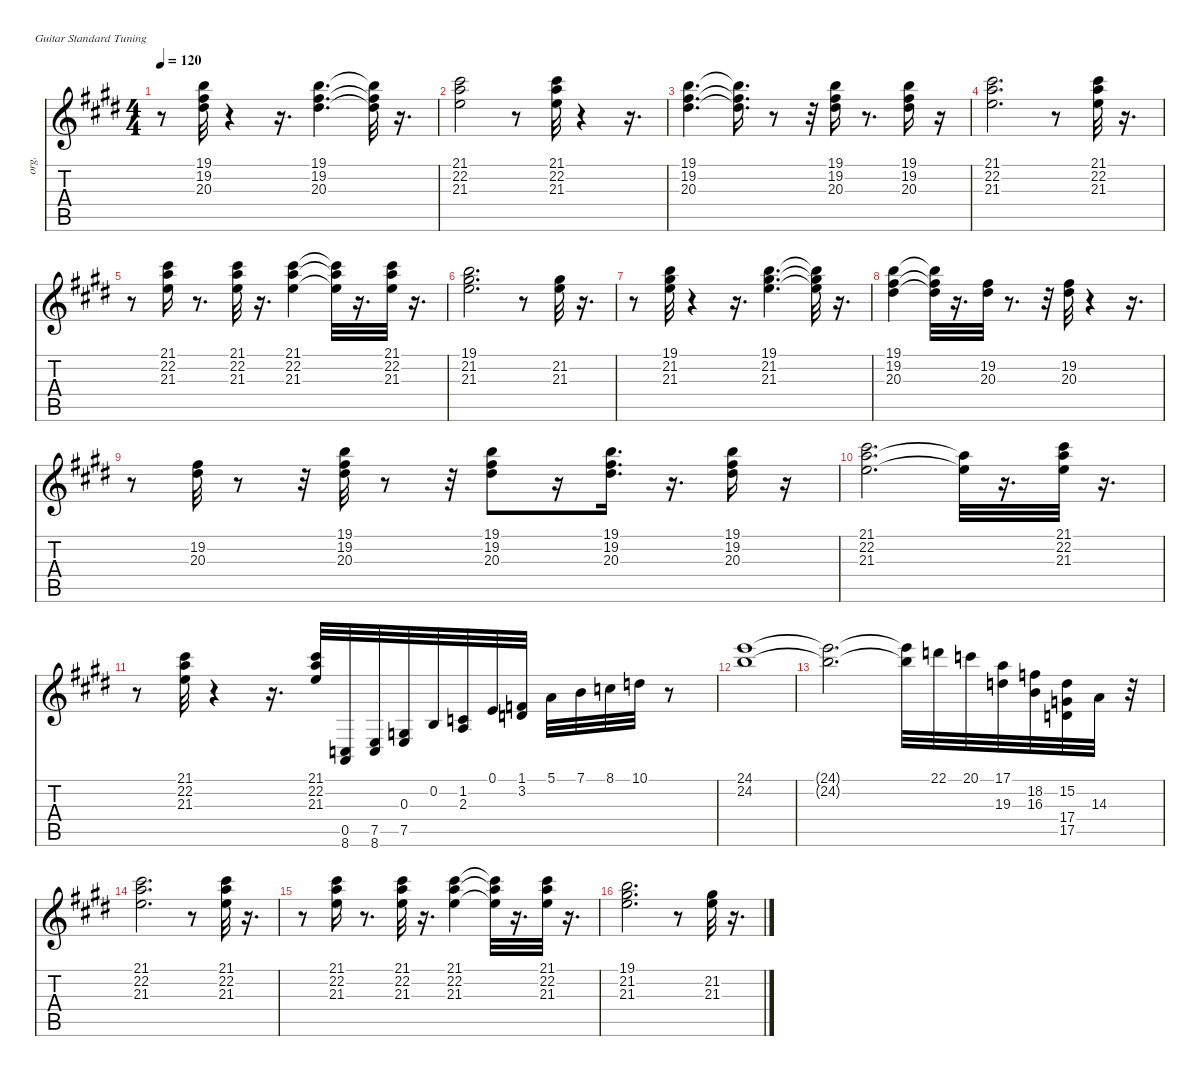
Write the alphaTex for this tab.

\defaultSystemsLayout 4
\hideDynamics
\bracketExtendMode nobrackets
\track ("Keyboard2" "org.") {instrument rockorgan}
\staff {score tabs}
\tuning (E4 B3 G3 D3 A2 E2)
\ts (4 4)
\tempo 120
\clef g2
\ks e
r.8{dy mf beam Down} (19.1{acc forcenatural} 19.2{acc #} 20.3{acc #}).32{beam Down} r.4{beam Down} r.16{d beam Down} (19.1{acc forcenatural} 19.2{acc #} 20.3{acc #}).4{d beam Down} (19.1{t acc forcenatural} 19.2{t acc #} 20.3{t acc #}).32{dy f beam Down} r.16{d beam Down} |
(21.1{acc #} 22.2{acc forcenatural} 21.3{acc forcenatural}).2{dy mf beam Down} r.8{beam Down} (21.1{acc #} 22.2{acc forcenatural} 21.3{acc forcenatural}).32{beam Down} r.4{beam Down} r.16{d beam Down} |
(19.1{acc forcenatural} 19.2{acc #} 20.3{acc #}).4{d beam Down} (19.1{t acc forcenatural} 19.2{t acc #} 20.3{t acc #}).16{d dy f beam Down} r.8{beam Down} r.32{beam Down} (19.1{acc forcenatural} 19.2{acc #} 20.3{acc #}).16{dy mf beam Down} r.8{d beam Down} (19.1{acc forcenatural} 19.2{acc #} 20.3{acc #}).16{beam Down} r.16{beam Down} |
(21.1{acc #} 22.2{acc forcenatural} 21.3{acc forcenatural}).2{d beam Down} r.8{beam Down} (21.1{acc #} 22.2{acc forcenatural} 21.3{acc forcenatural}).32{beam Down} r.16{d beam Down} |
r.8{beam Down} (21.1{acc #} 22.2{acc forcenatural} 21.3{acc forcenatural}).16{beam Down} r.8{d beam Down} (21.1{acc #} 22.2{acc forcenatural} 21.3{acc forcenatural}).32{beam Down} r.16{d beam Down} (21.1{acc #} 22.2{acc forcenatural} 21.3{acc forcenatural}).4{beam Down} (21.1{t acc #} 22.2{t acc forcenatural} 21.3{t acc forcenatural}).32{dy f beam Down} r.16{d beam Down} (21.1{acc #} 22.2{acc forcenatural} 21.3{acc forcenatural}).32{dy mf beam Down} r.16{d beam Down} |
(19.1{acc forcenatural} 21.2{acc #} 21.3{acc forcenatural}).2{d beam Down} r.8{beam Down} (21.2{acc #} 21.3{acc forcenatural}).32{beam Down} r.16{d beam Down} |
r.8{beam Down} (19.1{acc forcenatural} 21.2{acc #} 21.3{acc forcenatural}).32{beam Down} r.4{beam Down} r.16{d beam Down} (19.1{acc forcenatural} 21.2{acc #} 21.3{acc forcenatural}).4{d beam Down} (19.1{t acc forcenatural} 21.2{t acc #} 21.3{t acc forcenatural}).32{dy f beam Down} r.16{d beam Down} |
(19.1{acc forcenatural} 19.2{acc #} 20.3{acc #}).4{dy mf beam Down} (19.1{t acc forcenatural} 19.2{t acc #} 20.3{t acc #}).32{dy f beam Down} r.16{d beam Down} (19.2{acc #} 20.3{acc #}).32{dy mf beam Down} r.8{d beam Down} r.32{beam Down} (19.2{acc #} 20.3{acc #}).32{beam Down} r.4{beam Down} r.16{d beam Down} |
r.8{beam Down} (19.2{acc #} 20.3{acc #}).32{beam Down} r.8{beam Down} r.32{beam Down} (19.1{acc forcenatural} 19.2{acc #} 20.3{acc #}).32{beam Down} r.8{beam Down} r.32{beam Down} (19.1{acc forcenatural} 19.2{acc #} 20.3{acc #}).8{beam Down} r.16{beam Down} (19.1{acc forcenatural} 19.2{acc #} 20.3{acc #}).16{d beam Down} r.16{d beam Down} (19.1{acc forcenatural} 19.2{acc #} 20.3{acc #}).16{beam Down} r.16{beam Down} |
(21.1{acc #} 22.2{acc forcenatural} 21.3{acc forcenatural}).2{d beam Down} (22.2{t acc forcenatural} 21.3{t acc forcenatural}).32{dy f beam Down} r.16{d beam Down} (21.1{acc #} 22.2{acc forcenatural} 21.3{acc forcenatural}).32{dy mf beam Down} r.16{d beam Down} |
r.8{beam Down} (21.1{acc #} 22.2{acc forcenatural} 21.3{acc forcenatural}).32{beam Down} r.4{beam Down} r.16{d beam Down} (21.1{acc #} 22.2{acc forcenatural} 21.3{acc forcenatural}).32{beam Up} (0.5{acc forcenatural} 8.6{acc forcenatural}).32{dy mp beam Up} (7.5{acc forcenatural} 8.6{acc forcenatural}).32{dy p beam Up} (0.3{acc forcenatural} 7.5{acc forcenatural}).32{dy mf beam Up} 0.2{acc forcenatural}.32{dy mp beam Up} (1.2{acc forcenatural} 2.3{acc forcenatural}).32{dy mf beam Up} 0.1{acc forcenatural}.32{dy mp beam Up} (1.1{acc forcenatural} 3.2{acc forcenatural}).32{beam Up} 5.1{acc forcenatural}.32{beam Down} 7.1{acc forcenatural}.32{beam Down} 8.1{acc forcenatural}.32{beam Down} 10.1{acc forcenatural}.32{beam Down} r.8{beam Down} |
(24.1{acc forcenatural} 24.2{acc forcenatural}).1{dy mf beam Down} |
(24.1{t acc forcenatural} 24.2{t acc forcenatural}).2{d dy f beam Down} (24.1{t acc forcenatural} 24.2{t acc forcenatural}).32{beam Down} 22.1{acc forcenatural}.32{dy p beam Down} 20.1{acc forcenatural}.32{dy mp beam Down} (17.1{acc forcenatural} 19.3{acc forcenatural}).32{dy mf beam Down} (18.2{acc forcenatural} 16.3{acc forcenatural}).32{dy f beam Down} (15.2{acc forcenatural} 17.4{acc forcenatural} 17.5{acc forcenatural}).32{beam Down} 14.3{acc forcenatural}.32{dy mf beam Down} r.32{beam Down} |
(21.1{acc #} 22.2{acc forcenatural} 21.3{acc forcenatural}).2{d beam Down} r.8{beam Down} (21.1{acc #} 22.2{acc forcenatural} 21.3{acc forcenatural}).32{beam Down} r.16{d beam Down} |
r.8{beam Down} (21.1{acc #} 22.2{acc forcenatural} 21.3{acc forcenatural}).16{beam Down} r.8{d beam Down} (21.1{acc #} 22.2{acc forcenatural} 21.3{acc forcenatural}).32{beam Down} r.16{d beam Down} (21.1{acc #} 22.2{acc forcenatural} 21.3{acc forcenatural}).4{beam Down} (21.1{t acc #} 22.2{t acc forcenatural} 21.3{t acc forcenatural}).32{dy f beam Down} r.16{d beam Down} (21.1{acc #} 22.2{acc forcenatural} 21.3{acc forcenatural}).32{dy mf beam Down} r.16{d beam Down} |
(19.1{acc forcenatural} 21.2{acc #} 21.3{acc forcenatural}).2{d beam Down} r.8{beam Down} (21.2{acc #} 21.3{acc forcenatural}).32{beam Down} r.16{d beam Down}
